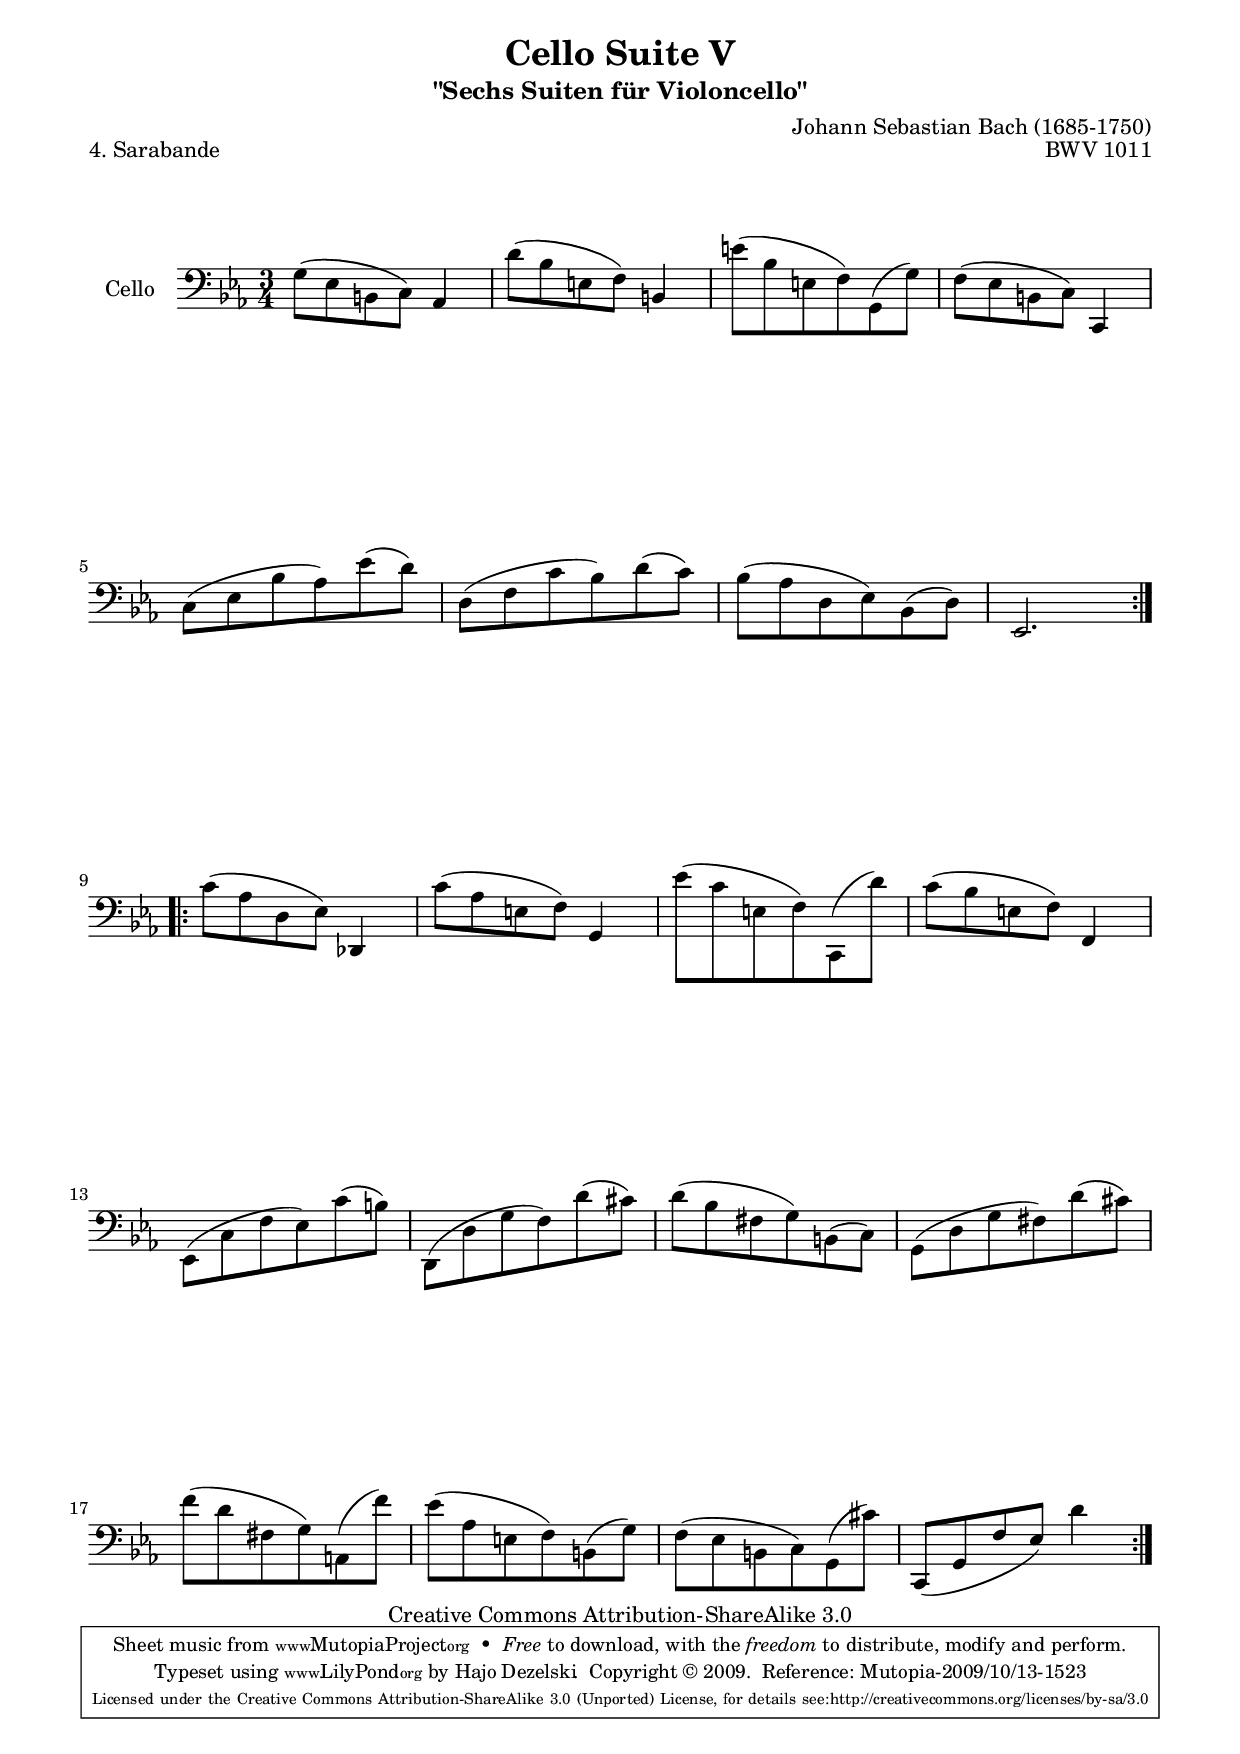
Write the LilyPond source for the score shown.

\version "2.13.4"

\paper {
    page-top-space = #0.0
    %indent = 0.0
    line-width = 18.0\cm
    ragged-bottom = ##f
    ragged-last-bottom = ##f
}

% #(set-default-paper-size "a4")

#(set-global-staff-size 19)

\header {
        title = "Cello Suite V"
        subtitle = "\"Sechs Suiten für Violoncello\""
        piece = "4. Sarabande"
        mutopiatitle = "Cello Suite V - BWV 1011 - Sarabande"
        composer = "Johann Sebastian Bach (1685-1750)"
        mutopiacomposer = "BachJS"
        opus = "BWV 1011"
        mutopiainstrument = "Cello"
		arrangement = "Hajo Dezelski"
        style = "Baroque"
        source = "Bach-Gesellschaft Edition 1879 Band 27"
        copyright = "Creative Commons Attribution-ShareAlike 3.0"
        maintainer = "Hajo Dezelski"
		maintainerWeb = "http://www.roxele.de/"
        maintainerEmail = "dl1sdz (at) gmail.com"
	
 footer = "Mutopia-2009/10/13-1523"
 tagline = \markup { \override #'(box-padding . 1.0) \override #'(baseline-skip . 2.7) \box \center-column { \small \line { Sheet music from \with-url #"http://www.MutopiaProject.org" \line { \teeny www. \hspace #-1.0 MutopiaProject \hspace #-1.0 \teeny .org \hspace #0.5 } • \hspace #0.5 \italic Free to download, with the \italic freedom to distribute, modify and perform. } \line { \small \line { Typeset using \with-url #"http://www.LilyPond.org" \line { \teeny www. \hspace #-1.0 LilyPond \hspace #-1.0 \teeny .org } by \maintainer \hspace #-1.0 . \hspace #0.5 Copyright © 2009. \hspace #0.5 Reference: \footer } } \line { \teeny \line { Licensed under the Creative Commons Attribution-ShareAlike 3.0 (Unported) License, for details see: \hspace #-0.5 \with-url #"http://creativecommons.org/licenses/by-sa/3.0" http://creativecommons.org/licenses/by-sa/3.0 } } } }
}

melody =  \relative g {
	\repeat volta 2 {
		g8 [(es b c)] as4 | % 1
		d'8 [(bes e, f)] b,4 | % 2
		e'8 [(bes e, f) g, (g') ] | % 3
		f8 [(es b c)] c,4 | % 4
		c'8 [(es bes' as) es' (d) ] | % 5
		d,8 [(f c' bes) d (c)] | % 6
		bes8 [(as d, es) bes (d) ] | % 7
		es,2. | % 8
	}
	\repeat volta 2 {	
		c''8 [(as d, es)] des,4 | % 9
		c''8 [(as e f)] g,4 | % 10
		es''8 [(c e, f) c, (d'')] | % 11
		c8 [(bes e, f)] f,4 | % 12
		es8 [(c' f es) c' (b)] | % 13
		d,,8 [(d' g f) d' (cis)] | % 14
		d8 [(bes fis g) b, (c) ] | % 15
		g8 [(d' g fis) d' (cis) ] | % 16
		f8 [(d fis, g) a, (f'') ] | % 17
		es8 [(as, e f) b, (g') ] | % 18
		f8 [(es b c) g (cis') ] | % 19
		c,,8 [ (g' f' es) ] d'4 | % 20
    }
}

% The score definition

\score {
 	\context Staff << 
        \set Staff.instrumentName = "Cello"
	\set Staff.midiInstrument = "cello"
        { \clef bass \key c \minor \time 3/4 \melody  }
    >>
	\layout { }
 	 \midi { }
}
